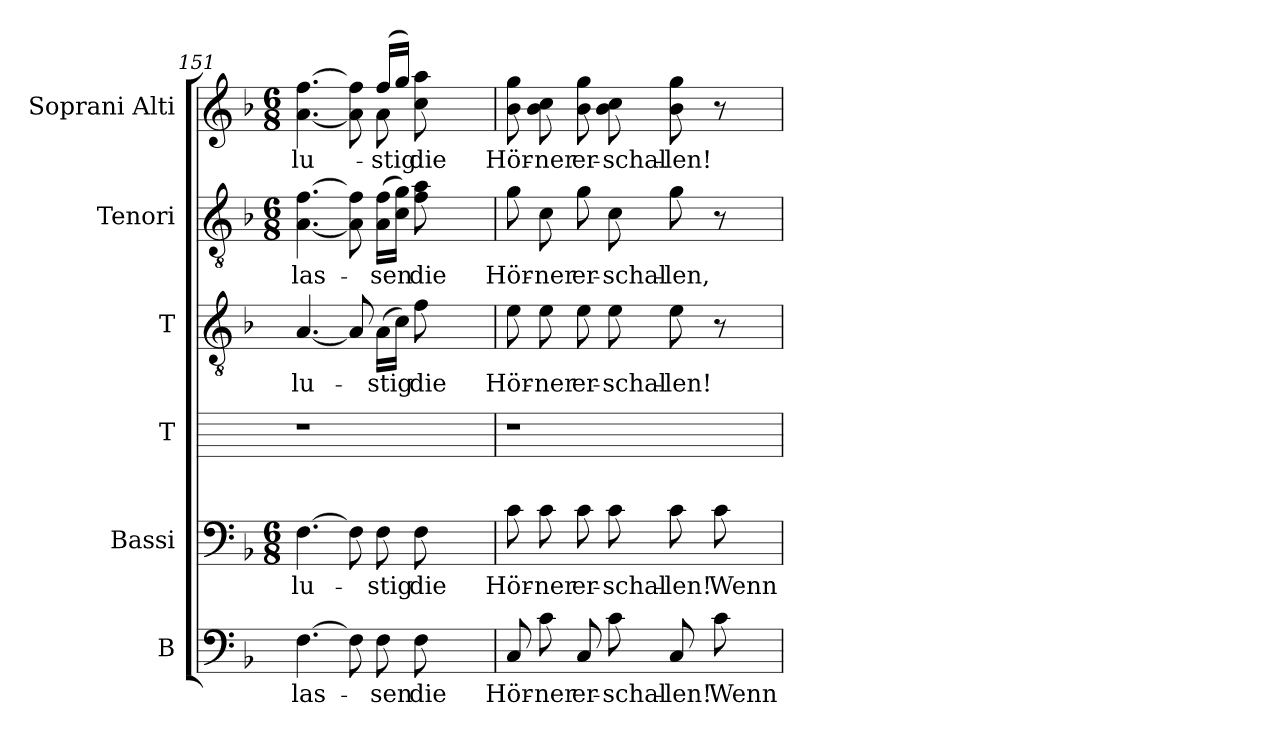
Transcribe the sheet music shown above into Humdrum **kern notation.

**kern	**text	**kern	**text	**kern	**kern	**text	**kern	**text	**kern	**text
*part6	*part6	*part5	*part5	*part4	*part3	*part3	*part2	*part2	*part1	*part1
*staff6	*staff6	*staff5	*staff5	*staff4	*staff3	*staff3	*staff2	*staff2	*staff1	*staff1
*I"B	*	*I"Bassi	*	*I"T	*I"T	*	*I"Tenori	*	*I"Soprani  Alti	*
*I'B	*	*I'B	*	*I'T	*I'T	*	*I'T	*	*I'S  A	*
*clefF4	*	*clefF4	*	*	*clefGv2	*	*clefGv2	*	*clefG2	*
*k[b-]	*	*k[b-]	*	*	*k[b-]	*	*k[b-]	*	*k[b-]	*
*F:	*	*F:	*	*	*F:	*	*F:	*	*F:	*
*	*	*M6/8	*	*	*	*	*M6/8	*	*M6/8	*
=151	=151	=151	=151	=151	=151	=151	=151	=151	=151	=151
!	!LO:LY:b:cj	!	!LO:LY:b:cj	!	!	!LO:LY:b:cj	!	!LO:LY:b:cj	!	!LO:LY:b:cj
*	*	*	*	*	*	*	*	*	*^	*
[>4.F\	las-	[>4.F\	lu-	1r	[<4.A/	lu-	[>4.f\ [<4.A\	las-	2ryy	[>4.ff\ [<4.a\	lu-
8F\]	.	8F\]	.	.	8A/]	.	8f\] 8A\]	.	.	8ff\] 8a\]	.
!	!LO:LY:b:cj	!	!LO:LY:b:cj	!	!	!LO:LY:b:cj	!	!LO:LY:b:cj	!	!	!LO:LY:b:cj
8F\	-sen	8F\	-stig	.	(>16A\L	-stig	(>16f\ 16A\L	-sen	(>16ff/L	8a\	-stig
.	.	.	.	.	16c\J)	.	16g\ 16c\J)	.	16gg/J)	.	.
!	!LO:LY:b:cj	!	!LO:LY:b:cj	!	!	!LO:LY:b:cj	!	!LO:LY:b:cj	!	!	!LO:LY:b:cj
8F\	die	8F\	die	.	8f\	die	8a\ 8f\	die	4ryy	8aa\ 8cc\	die
4ryy	.	4ryy	.	.	4ryy	.	4ryy	.	.	4ryy	.
.	.	.	.	.	.	.	.	.	8ryy	.	.
*	*	*	*	*	*	*	*	*	*v	*v	*
=152	=152	=152	=152	=152	=152	=152	=152	=152	=152	=152
!	!LO:LY:b:cj	!	!LO:LY:b:cj	!	!	!LO:LY:b:cj	!	!LO:LY:b:cj	!	!LO:LY:b:cj
8C/	Hör-	8c\	Hör-	1r	8e\	Hör-	8g\	Hör-	8gg\ 8b-\	Hör-
!	!LO:LY:b:cj	!	!LO:LY:b:cj	!	!	!LO:LY:b:cj	!	!LO:LY:b:cj	!	!LO:LY:b
8c\	-ner	8c\	-ner	.	8e\	-ner	8c\	-ner	8b-\ 8cc\	-ner
!	!LO:LY:b:cj	!	!LO:LY:b:cj	!	!	!LO:LY:b:cj	!	!LO:LY:b:cj	!	!LO:LY:b:cj
8C/	er-	8c\	er-	.	8e\	er-	8g\	er-	8gg\ 8b-\	er-
!	!LO:LY:b	!	!LO:LY:b	!	!	!LO:LY:b	!	!LO:LY:b	!	!LO:LY:b
8c\	-schal-	8c\	-schal-	.	8e\	-schal-	8c\	-schal-	8b-\ 8cc\	-schal-
!	!LO:LY:b:rj	!	!LO:LY:b:rj	!	!	!LO:LY:b:rj	!	!LO:LY:b:rj	!	!LO:LY:b:rj
8C/	-len!	8c\	-len!	.	8e\	-len!	8g\	-len,	8gg\ 8b-\	-len!
!	!LO:LY:b:cj	!	!LO:LY:b:cj	!	!	!	!	!	!	!
8c\	Wenn	8c\	Wenn	.	8r	.	8r	.	8r	.
4ryy	.	4ryy	.	.	4ryy	.	4ryy	.	4ryy	.
=	=	=	=	=	=	=	=	=	=	=
*-	*-	*-	*-	*-	*-	*-	*-	*-	*-	*-
